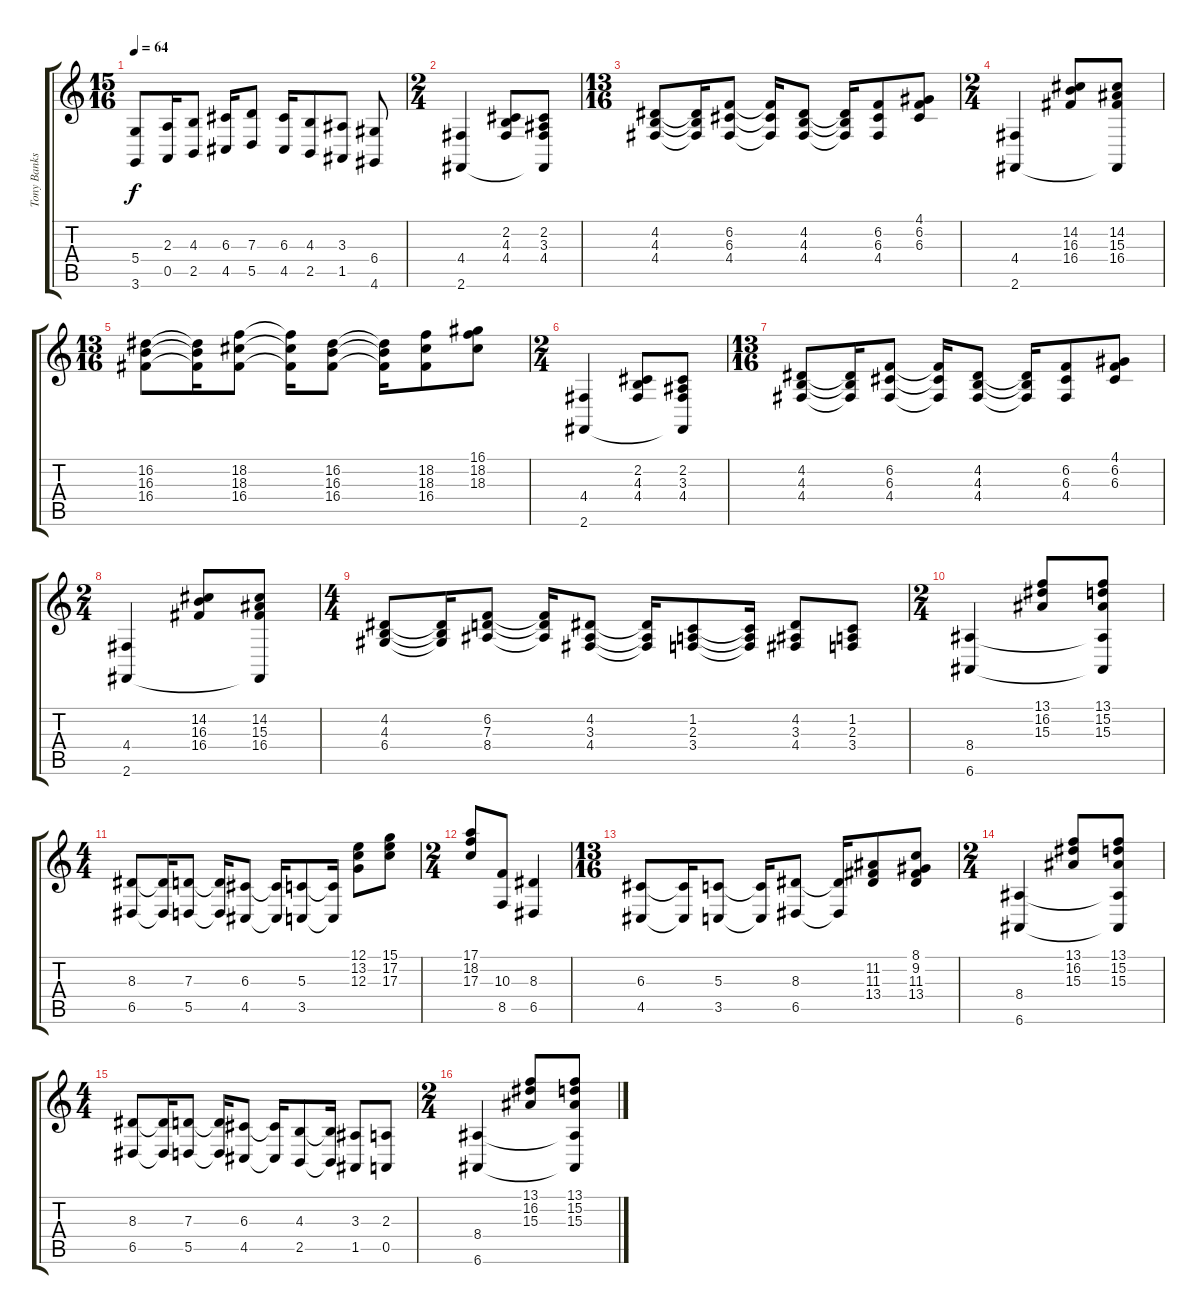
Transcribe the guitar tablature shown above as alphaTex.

\track ("Tony Banks (piano left hand)" "Tony Banks") {instrument acousticgrandpiano}
\staff {score tabs}
\tuning (E4 B3 G3 D3 A2 E2) {hide}
\ts (15 16)
\tempo 64
\clef g2
\ks c
(5.4 3.6).8{dy f} (2.3 0.5).16 (4.3 2.5).8 (6.3 4.5).16 (7.3 5.5).8 (6.3 4.5).16 (4.3 2.5).8 (3.3 1.5).8 (6.4 4.6).8 |
\ts (2 4)
(4.4 2.6).4 (2.2 4.3 4.4).8 (2.2 3.3 4.4 2.6{t}).8 |
\ts (13 16)
(4.2 4.3 4.4).8 (4.2{t} 4.3{t} 4.4{t}).16 (6.2 6.3 4.4).8 (6.2{t} 6.3{t} 4.4{t}).16 (4.2 4.3 4.4).8 (4.2{t} 4.3{t} 4.4{t}).16 (6.2 6.3 4.4).8 (4.1 6.2 6.3).8 |
\ts (2 4)
(4.4 2.6).4 (14.2 16.3 16.4).8 (14.2 15.3 16.4 2.6{t}).8 |
\ts (13 16)
(16.2 16.3 16.4).8 (16.2{t} 16.3{t} 16.4{t}).16 (18.2 18.3 16.4).8 (18.2{t} 18.3{t} 16.4{t}).16 (16.2 16.3 16.4).8 (16.2{t} 16.3{t} 16.4{t}).16 (18.2 18.3 16.4).8 (16.1 18.2 18.3).8 |
\ts (2 4)
(4.4 2.6).4 (2.2 4.3 4.4).8 (2.2 3.3 4.4 2.6{t}).8 |
\ts (13 16)
(4.2 4.3 4.4).8 (4.2{t} 4.3{t} 4.4{t}).16 (6.2 6.3 4.4).8 (6.2{t} 6.3{t} 4.4{t}).16 (4.2 4.3 4.4).8 (4.2{t} 4.3{t} 4.4{t}).16 (6.2 6.3 4.4).8 (4.1 6.2 6.3).8 |
\ts (2 4)
(4.4 2.6).4 (14.2 16.3 16.4).8 (14.2 15.3 16.4 2.6{t}).8 |
\ts (4 4)
(4.2 4.3 6.4).8 (4.2{t} 4.3{t} 6.4{t}).16 (6.2 7.3 8.4).8 (6.2{t} 7.3{t} 8.4{t}).16 (4.2 3.3 4.4).8 (4.2{t} 3.3{t} 4.4{t}).16 (1.2 2.3 3.4).8 (1.2{t} 2.3{t} 3.4{t}).16 (4.2 3.3 4.4).8 (1.2 2.3 3.4).8 |
\ts (2 4)
(8.4 6.6).4 (13.1 16.2 15.3).8 (13.1 15.2 15.3 8.4{t} 6.6{t}).8 |
\ts (4 4)
(8.3 6.5).8 (8.3{t} 6.5{t}).16 (7.3 5.5).8 (7.3{t} 5.5{t}).16 (6.3 4.5).8 (6.3{t} 4.5{t}).16 (5.3 3.5).8 (5.3{t} 3.5{t}).16 (12.1 13.2 12.3).8 (15.1 17.2 17.3).8 |
\ts (2 4)
(17.1 18.2 17.3).8 (10.3 8.5).8 (8.3 6.5).4 |
\ts (13 16)
(6.3 4.5).8 (6.3{t} 4.5{t}).16 (5.3 3.5).8 (5.3{t} 3.5{t}).16 (8.3 6.5).8 (8.3{t} 6.5{t}).16 (11.2 11.3 13.4).8 (8.1 9.2 11.3 13.4).8 |
\ts (2 4)
(8.4 6.6).4 (13.1 16.2 15.3).8 (13.1 15.2 15.3 8.4{t} 6.6{t}).8 |
\ts (4 4)
(8.3 6.5).8 (8.3{t} 6.5{t}).16 (7.3 5.5).8 (7.3{t} 5.5{t}).16 (6.3 4.5).8 (6.3{t} 4.5{t}).16 (4.3 2.5).8 (4.3{t} 2.5{t}).16 (3.3 1.5).8 (2.3 0.5).8 |
\ts (2 4)
(8.4 6.6).4 (13.1 16.2 15.3).8 (13.1 15.2 15.3 8.4{t} 6.6{t}).8
